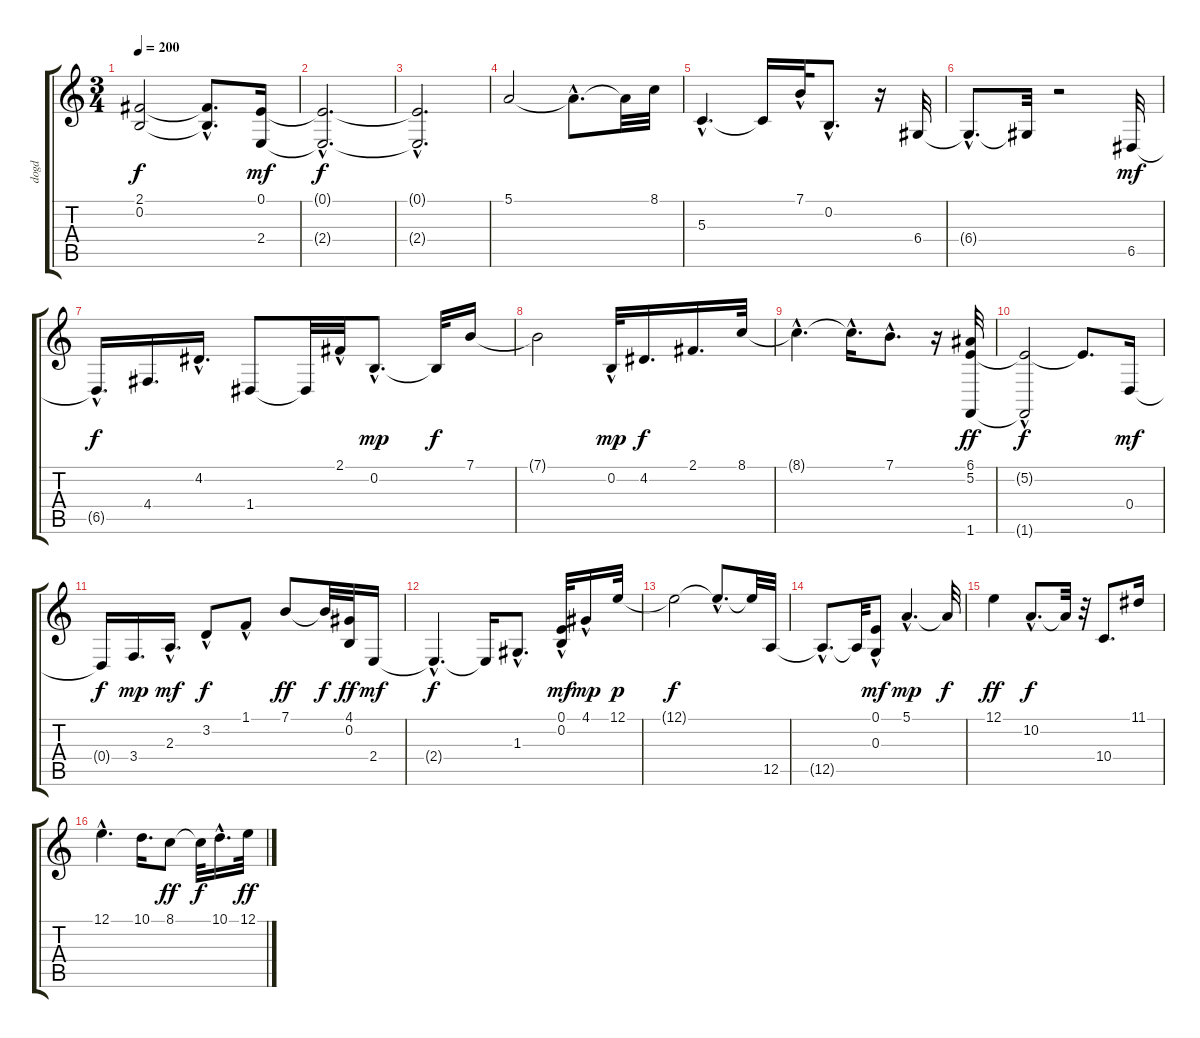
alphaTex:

\track ("dogd" "dogd") {instrument acousticgrandpiano}
\staff {score tabs}
\tuning (E4 B3 G3 D3 A2 E2) {hide}
\ts (3 4)
\tempo 200
\clef g2
\ks c
(2.1{t} 0.2{t}).2{dy f} (2.1{hac t} 0.2{hac t}).8{d} (0.1 2.4).16{dy mf} |
(0.1{hac t} 2.4{hac t}).2{d dy f} |
(0.1{hac t} 2.4{t}).2{d} |
5.1.2 5.1{hac t}.8{d} 5.1{t}.32 8.1.32 |
5.3{hac}.4{d} 5.3{t}.16 7.1{hac}.32 0.2{hac}.8{d} r.16 6.4.32 |
6.4{hac t}.8{d} 6.4{t}.32 r.2 6.5.32{dy mf} |
6.5{hac t}.16{d dy f} 4.4.16{d} 4.2{hac}.16{d} 1.4.8 1.4{t}.32 2.1{hac}.32 0.2{hac}.8{d dy mp} 0.2{t}.32{dy f} 7.1.16 |
7.1{t}.2 0.2{hac}.32{dy mp} 4.2.16{d dy f} 2.1.16{d} 8.1.32 |
8.1{hac t}.4{d} 8.1{hac t}.16{d} 7.1{hac}.8{d} r.16 (6.1 5.2 1.6).32{dy ff} |
(5.2{t} 1.6{hac t}).2{dy f} 5.2{t}.8{d} 0.4.16{dy mf} |
0.4{t}.16{dy f} 3.4.16{d dy mp} 2.3{hac}.16{d dy mf} 3.2{hac}.8{dy f} 1.1{hac}.8 7.1.8{dy ff} 7.1{t}.32{dy f} (4.1 0.2).32{dy ff} 2.4.16{dy mf} |
2.4{hac t}.4{d dy f} 2.4{t}.16 1.3{hac}.8{d} (0.1{hac} 0.2).32{dy mf} 4.1{hac}.16{dy mp} 12.1.32{dy p} |
12.1{t}.2{dy f} 12.1{hac t}.8{d} 12.1{t}.32 12.5.32 |
12.5{hac t}.8{d} 12.5{t}.32 (0.1{hac} 0.3{hac}).8{dy mf} 5.1{hac}.4{d dy mp} 5.1{t}.32{dy f} |
12.1.4{dy ff} 10.2{hac}.8{d dy f} 10.2{t}.32 r.32 10.4.8{d} 11.1.16 |
12.1{hac}.4{d} 10.1.16{d} 8.1.8{dy ff} 8.1{t}.32{dy f} 10.1{hac}.16{d} 12.1.32{dy ff}
